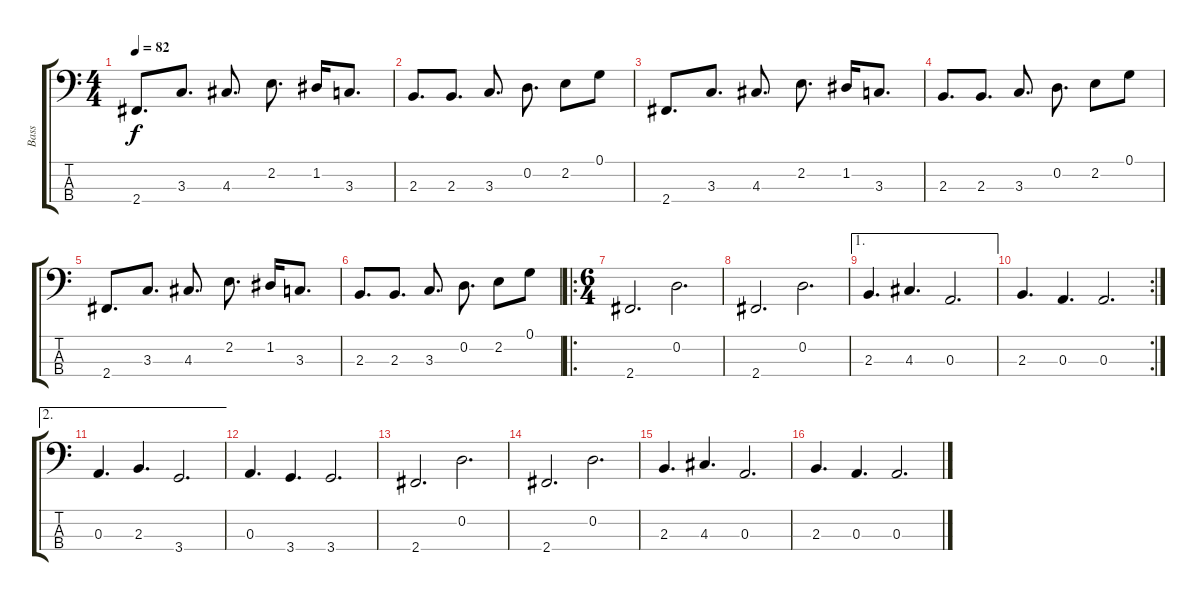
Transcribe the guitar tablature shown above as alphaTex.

\track ("Bass" "Bass") {instrument electricbassfinger}
\staff {score tabs}
\tuning (G2 D2 A1 E1) {hide}
\ts (4 4)
\tempo 82
\clef f4
\ks c
2.4.8{d dy f} 3.3.8{d} 4.3.8{d} 2.2.8{d} 1.2.16 3.3.8{d} |
2.3.8{d} 2.3.8{d} 3.3.8{d} 0.2.8{d} 2.2.8 0.1.8 |
2.4.8{d} 3.3.8{d} 4.3.8{d} 2.2.8{d} 1.2.16 3.3.8{d} |
2.3.8{d} 2.3.8{d} 3.3.8{d} 0.2.8{d} 2.2.8 0.1.8 |
2.4.8{d} 3.3.8{d} 4.3.8{d} 2.2.8{d} 1.2.16 3.3.8{d} |
2.3.8{d} 2.3.8{d} 3.3.8{d} 0.2.8{d} 2.2.8 0.1.8 |
\ro
\ts (6 4)
2.4.2{d volume 13} 0.2.2{d} |
2.4.2{d} 0.2.2{d} |
\ae 1
2.3.4{d} 4.3.4{d} 0.3.2{d} |
\rc 2
2.3.4{d} 0.3.4{d} 0.3.2{d} |
\ae 2
0.3.4{d} 2.3.4{d} 3.4.2{d} |
0.3.4{d} 3.4.4{d} 3.4.2{d} |
2.4.2{d} 0.2.2{d} |
2.4.2{d} 0.2.2{d} |
2.3.4{d} 4.3.4{d} 0.3.2{d} |
2.3.4{d} 0.3.4{d} 0.3.2{d}
